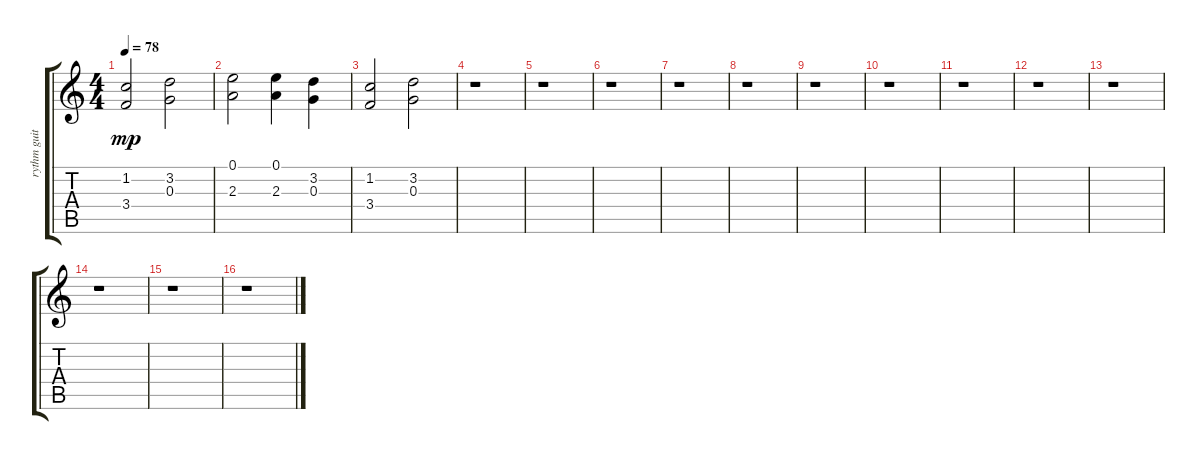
\track ("rythm guitar" "rythm guit") {instrument distortionguitar}
\staff {score tabs}
\tuning (E4 B3 G3 D3 A2 E2) {hide}
\ts (4 4)
\tempo 78
\clef g2
\ks c
(1.2 3.4).2{dy mp} (3.2 0.3).2 |
(0.1 2.3).2 (0.1 2.3).4 (3.2 0.3).4 |
(1.2 3.4).2 (3.2 0.3).2 |
r.1 |
r.1 |
r.1 |
r.1 |
r.1 |
r.1 |
r.1 |
r.1 |
r.1 |
r.1 |
r.1 |
r.1 |
r.1
